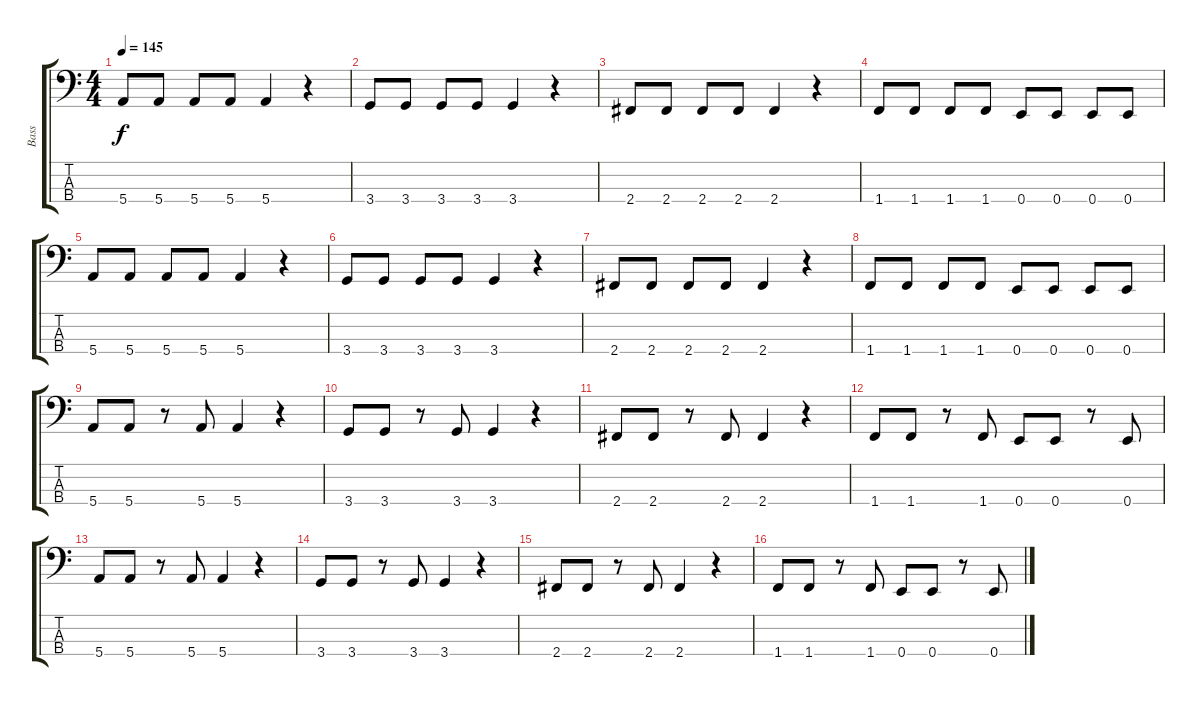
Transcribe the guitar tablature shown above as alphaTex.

\track ("Bass" "Bass") {instrument fretlessbass}
\staff {score tabs}
\tuning (G2 D2 A1 E1) {hide}
\ts (4 4)
\tempo 145
\clef f4
\ks c
5.4.8{dy f instrument fretlessbass} 5.4.8 5.4.8 5.4.8 5.4.4 r.4 |
3.4.8 3.4.8 3.4.8 3.4.8 3.4.4 r.4 |
2.4.8 2.4.8 2.4.8 2.4.8 2.4.4 r.4 |
1.4.8 1.4.8 1.4.8 1.4.8 0.4.8 0.4.8 0.4.8 0.4.8 |
5.4.8 5.4.8 5.4.8 5.4.8 5.4.4 r.4 |
3.4.8 3.4.8 3.4.8 3.4.8 3.4.4 r.4 |
2.4.8 2.4.8 2.4.8 2.4.8 2.4.4 r.4 |
1.4.8 1.4.8 1.4.8 1.4.8 0.4.8 0.4.8 0.4.8 0.4.8 |
5.4.8 5.4.8 r.8 5.4.8 5.4.4 r.4 |
3.4.8 3.4.8 r.8 3.4.8 3.4.4 r.4 |
2.4.8 2.4.8 r.8 2.4.8 2.4.4 r.4 |
1.4.8 1.4.8 r.8 1.4.8 0.4.8 0.4.8 r.8 0.4.8 |
5.4.8 5.4.8 r.8 5.4.8 5.4.4 r.4 |
3.4.8 3.4.8 r.8 3.4.8 3.4.4 r.4 |
2.4.8 2.4.8 r.8 2.4.8 2.4.4 r.4 |
1.4.8 1.4.8 r.8 1.4.8 0.4.8 0.4.8 r.8 0.4.8
